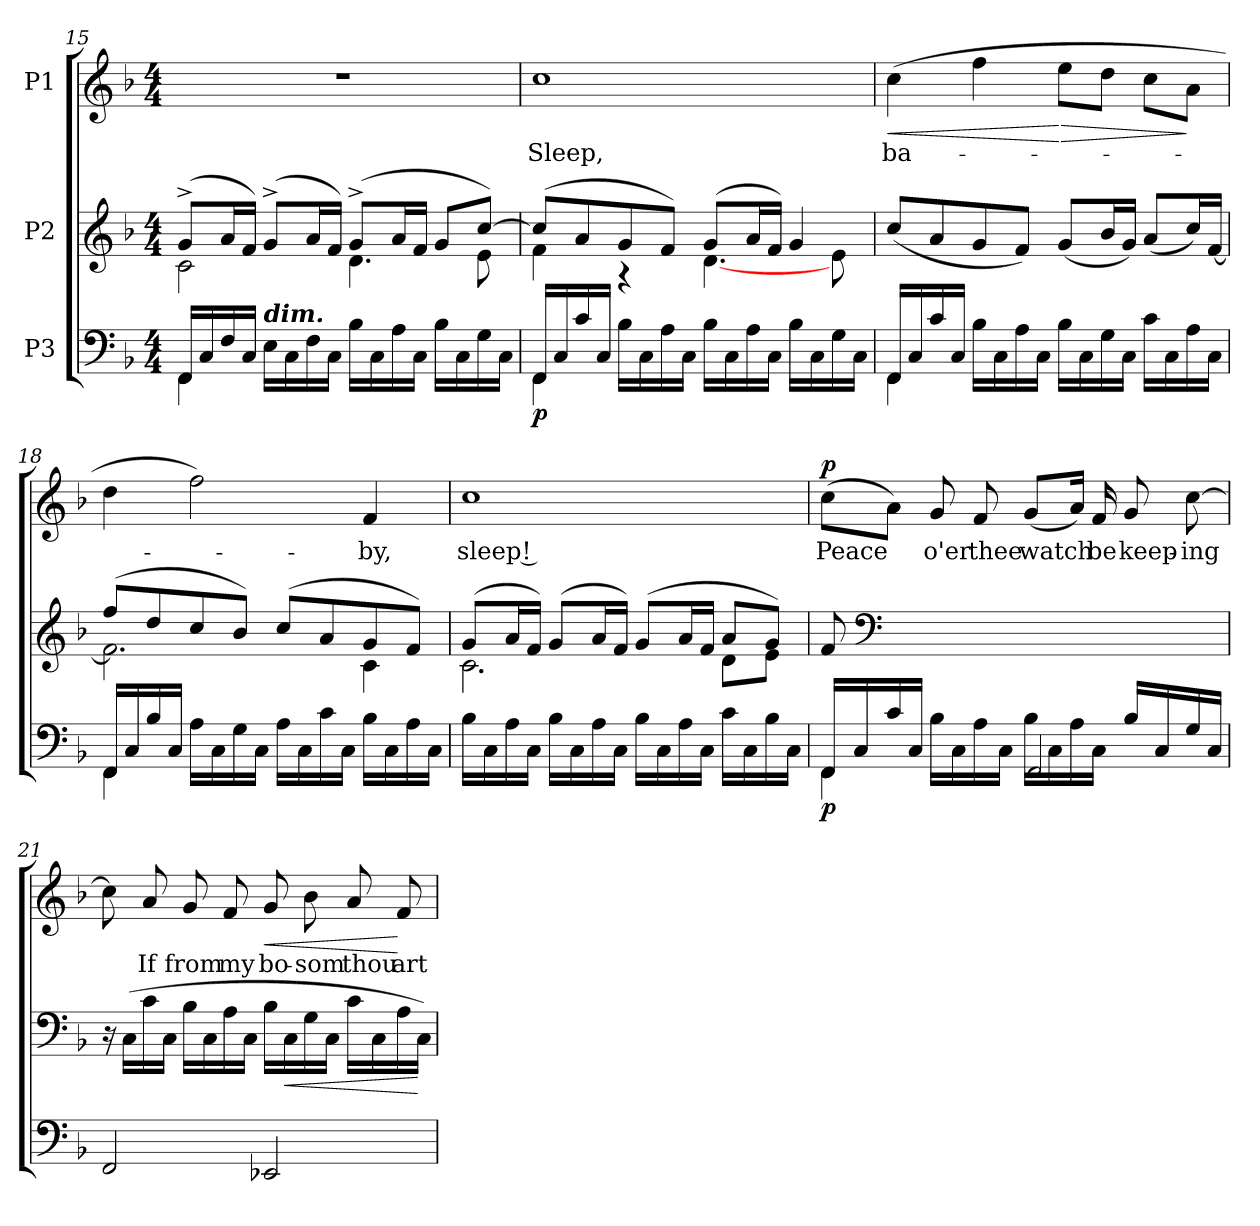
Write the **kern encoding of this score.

**kern	**dynam	**kern	**dynam	**kern	**text	**dynam
*part3	*part3	*part2	*part2	*part1	*part1	*part1
*staff3	*staff3	*staff2	*staff2	*staff1	*staff1	*staff1
*I"P3	*	*I"P2	*	*I"P1	*	*
!!LO:LB:g=z
*clefF4	*	*clefG2	*	*clefG2	*	*
*k[b-]	*	*k[b-]	*	*k[b-]	*	*
*F:	*	*F:	*	*F:	*	*
*M4/4	*	*M4/4	*	*M4/4	*	*
=15	=15	=15	=15	=15	=15	=15
*^	*	*^	*	*	*	*
16FFi/LL	4FFi\	.	(8g^i/L	2ci\	.	1r	.	.
16Ci/	.	.	.	.	.	.	.	.
16Fi/	.	.	16ai/L	.	.	.	.	.
16Ci/JJ	.	.	16fi/JJ)	.	.	.	.	.
!LO:TX:a:Bi:t=dim.	!	!	!	!	!	!	!	!
16Ei\LL	4ryy	.	(8g^i/L	.	.	.	.	.
16Ci\	.	.	.	.	.	.	.	.
16Fi\	.	.	16ai/L	.	.	.	.	.
16Ci\JJ	.	.	16fi/JJ)	.	.	.	.	.
16B-i\LL	2ryy	.	(8g^i/L	4.di\	.	.	.	.
16Ci\	.	.	.	.	.	.	.	.
16Ai\	.	.	16ai/L	.	.	.	.	.
16Ci\JJ	.	.	16fi/JJ	.	.	.	.	.
16B-i\LL	.	.	8gi/L	.	.	.	.	.
16Ci\	.	.	.	.	.	.	.	.
16Gi\	.	.	[8cci/J)	8ei\	.	.	.	.
16Ci\JJ	.	.	.	.	.	.	.	.
=16	=16	=16	=16	=16	=16	=16	=16	=16
!	!	!	!	!	!	!	!LO:LY:b:color=#000000	!
16FFi/LL	4FFi\	p	(8cci/L]	4fi\	.	1cci	Sleep,	.
16Ci/	.	.	.	.	.	.	.	.
16ci/	.	.	8ai/	.	.	.	.	.
16Ci/JJ	.	.	.	.	.	.	.	.
16B-i\LL	4ryy	.	8gi/	4r	.	.	.	.
16Ci\	.	.	.	.	.	.	.	.
16Ai\	.	.	8fi/J)	.	.	.	.	.
16Ci\JJ	.	.	.	.	.	.	.	.
16B-i\LL	2ryy	.	(8gi/L	[4.di\	.	.	.	.
16Ci\	.	.	.	.	.	.	.	.
16Ai\	.	.	16ai/L	.	.	.	.	.
16Ci\JJ	.	.	16fi/JJ)	.	.	.	.	.
16B-i\LL	.	.	4gi/	.	.	.	.	.
16Ci\	.	.	.	.	.	.	.	.
16Gi\	.	.	.	8ei\	.	.	.	.
16Ci\JJ	.	.	.	.	.	.	.	.
*	*	*	*v	*v	*	*	*	*
!!LO:LB:g=z
=17	=17	=17	=17	=17	=17	=17	=17
!	!	!	!	!	!	!LO:LY:b:color=#000000	!LO:HP:b
16FFi/LL	4FFi\	.	(8cci/L	.	(4cci\	ba-	<
16Ci/	.	.	.	.	.	.	.
16ci/	.	.	8ai/	.	.	.	.
16Ci/JJ	.	.	.	.	.	.	.
16B-i\LL	4ryy	.	8gi/	.	4ffi\	.	.
16Ci\	.	.	.	.	.	.	.
16Ai\	.	.	8fi/J)	.	.	.	.
16Ci\JJ	.	.	.	.	.	.	.
!	!	!	!	!	!	!	!LO:HP:n=1:b
16B-i\LL	2ryy	.	(8gi/L	.	8eei\L	.	[ >
16Ci\	.	.	.	.	.	.	.
16Gi\	.	.	16b-i/L	.	8ddi\J	.	.
16Ci\JJ	.	.	16gi/JJ)	.	.	.	.
16ci\LL	.	.	(8ai/L	.	8cci\L	.	.
16Ci\	.	.	.	.	.	.	.
16Ai\	.	.	16cci/L)	.	8ai\J	.	]
16Ci\JJ	.	.	[16fi/JJ	.	.	.	.
=18	=18	=18	=18	=18	=18	=18	=18
*	*	*	*^	*	*	*	*
16FFi/LL	4FFi\	.	(8ffi/L	2.fi\]	.	4ddi\	.	.
16Ci/	.	.	.	.	.	.	.	.
16B-i/	.	.	8ddi/	.	.	.	.	.
16Ci/JJ	.	.	.	.	.	.	.	.
16Ai\LL	4ryy	.	8cci/	.	.	2ffi\)	.	.
16Ci\	.	.	.	.	.	.	.	.
16Gi\	.	.	8b-i/J)	.	.	.	.	.
16Ci\JJ	.	.	.	.	.	.	.	.
16Ai\LL	2ryy	.	(8cci/L	.	.	.	.	.
16Ci\	.	.	.	.	.	.	.	.
16ci\	.	.	8ai/	.	.	.	.	.
16Ci\JJ	.	.	.	.	.	.	.	.
!	!	!	!	!	!	!	!LO:LY:b:color=#000000	!
16B-i\LL	.	.	8gi/	4ci\	.	4fi/	-by,	.
16Ci\	.	.	.	.	.	.	.	.
16Ai\	.	.	8fi/J)	.	.	.	.	.
16Ci\JJ	.	.	.	.	.	.	.	.
*v	*v	*	*	*	*	*	*	*
!!LO:PB:g=z
=19	=19	=19	=19	=19	=19	=19	=19
!	!	!	!	!	!	!LO:LY:b:color=#000000	!
16B-i\LL	.	(8gi/L	2.ci\	.	1cci	sleep !	.
16Ci\	.	.	.	.	.	.	.
16Ai\	.	16ai/L	.	.	.	.	.
16Ci\JJ	.	16fi/JJ)	.	.	.	.	.
16B-i\LL	.	(8gi/L	.	.	.	.	.
16Ci\	.	.	.	.	.	.	.
16Ai\	.	16ai/L	.	.	.	.	.
16Ci\JJ	.	16fi/JJ)	.	.	.	.	.
16B-i\LL	.	(8gi/L	.	.	.	.	.
16Ci\	.	.	.	.	.	.	.
16Ai\	.	16ai/L	.	.	.	.	.
16Ci\JJ	.	16fi/JJ	.	.	.	.	.
16ci\LL	.	8ai/L	8di\L	.	.	.	.
16Ci\	.	.	.	.	.	.	.
16B-i\	.	8gi/J)	8ei\J	.	.	.	.
16Ci\JJ	.	.	.	.	.	.	.
*	*	*v	*v	*	*	*	*
=20	=20	=20	=20	=20	=20	=20
*^	*	*	*	*	*	*
!	!	!	!	!	!	!LO:LY:b:color=#000000	!
16FFi/LL	4FFi\	p	8fi/	.	(8cci\L	Peace	p
16Ci/	.	.	.	.	.	.	.
*	*	*	*clefF4	*	*	*	*
16ci/	.	.	8ryy	.	8ai\J)	.	.
16Ci/JJ	.	.	.	.	.	.	.
!	!	!	!	!	!	!LO:LY:b:color=#000000	!
16B-i\LL	4ryy	.	4ryy	.	8gi/	o'er	.
16Ci\	.	.	.	.	.	.	.
!	!	!	!	!	!	!LO:LY:b:color=#000000	!
16Ai\	.	.	.	.	8fi/	thee	.
16Ci\JJ	.	.	.	.	.	.	.
!	!	!	!	!	!	!LO:LY:b:color=#000000	!
16B-i\LL	2FFi/	.	2ryy	.	(8gi/L	watch	.
16Ci\	.	.	.	.	.	.	.
16Ai\	.	.	.	.	16ai/Jk)	.	.
!	!	!	!	!	!	!LO:LY:b:color=#000000	!
16Ci\JJ	.	.	.	.	16fi/	be	.
!	!	!	!	!	!	!LO:LY:b:color=#000000	!
16B-i/LL	.	.	.	.	8gi/	keep-	.
16Ci/	.	.	.	.	.	.	.
!	!	!	!	!	!	!LO:LY:b:color=#000000	!
16Gi/	.	.	.	.	[8cci\	-ing	.
16Ci/JJ	.	.	.	.	.	.	.
*v	*v	*	*	*	*	*	*
!!LO:LB:g=z
=21	=21	=21	=21	=21	=21	=21
2FFi/	.	16r	.	8cci\]	.	.
.	.	(16Ci\LL	.	.	.	.
!	!	!	!	!	!LO:LY:b:color=#000000	!
.	.	16ci\	.	8ai/	If	.
.	.	16Ci\JJ	.	.	.	.
!	!	!	!	!	!LO:LY:b:color=#000000	!
.	.	16B-i\LL	.	8gi/	from	.
.	.	16Ci\	.	.	.	.
!	!	!	!	!	!LO:LY:b:color=#000000	!
.	.	16Ai\	.	8fi/	my	.
.	.	16Ci\JJ	.	.	.	.
!	!	!	!	!	!LO:LY:b:color=#000000	!LO:HP:b
2EE-Xi/	.	16B-i\LL	.	8gi/	bo-	<
!	!	!	!LO:HP:b	!	!	!
.	.	16Ci\	<	.	.	.
!	!	!	!	!	!LO:LY:b:color=#000000	!
.	.	16Gi\	.	8b-i\	-som	.
.	.	16Ci\JJ	.	.	.	.
!	!	!	!	!	!LO:LY:b:color=#000000	!
.	.	16ci\LL	.	8ai/	thou	.
.	.	16Ci\	.	.	.	.
!	!	!	!	!	!LO:LY:b:color=#000000	!
.	.	16Ai\	.	8fi/	art	[
.	.	16Ci\JJ)	[	.	.	.
=	=	=	=	=	=	=
*-	*-	*-	*-	*-	*-	*-
